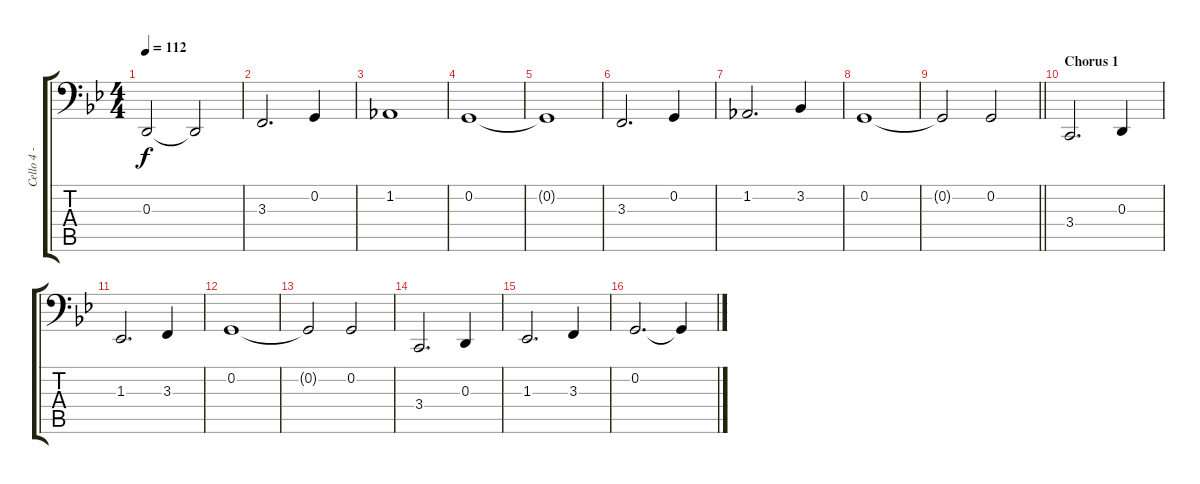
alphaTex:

\track ("Cello 4 - Antero" "Cello 4 - ") {instrument cello}
\staff {score tabs}
\tuning (C3 G2 D2 A1 E1 B0) {hide}
\ts (4 4)
\tempo 112
\clef f4
\ks bb
0.3.2{dy f} 0.3{t}.2 |
3.3.2{d} 0.2.4 |
1.2.1 |
0.2.1 |
0.2{t}.1 |
3.3.2{d} 0.2.4 |
1.2.2{d} 3.2.4 |
0.2.1 |
\barLineRight lightlight
0.2{t}.2 0.2.2 |
\section ("" "Chorus 1")
3.4.2{d} 0.3.4 |
1.3.2{d} 3.3.4 |
0.2.1 |
0.2{t}.2 0.2.2 |
3.4.2{d} 0.3.4 |
1.3.2{d} 3.3.4 |
0.2.2{d} 0.2{t}.4
